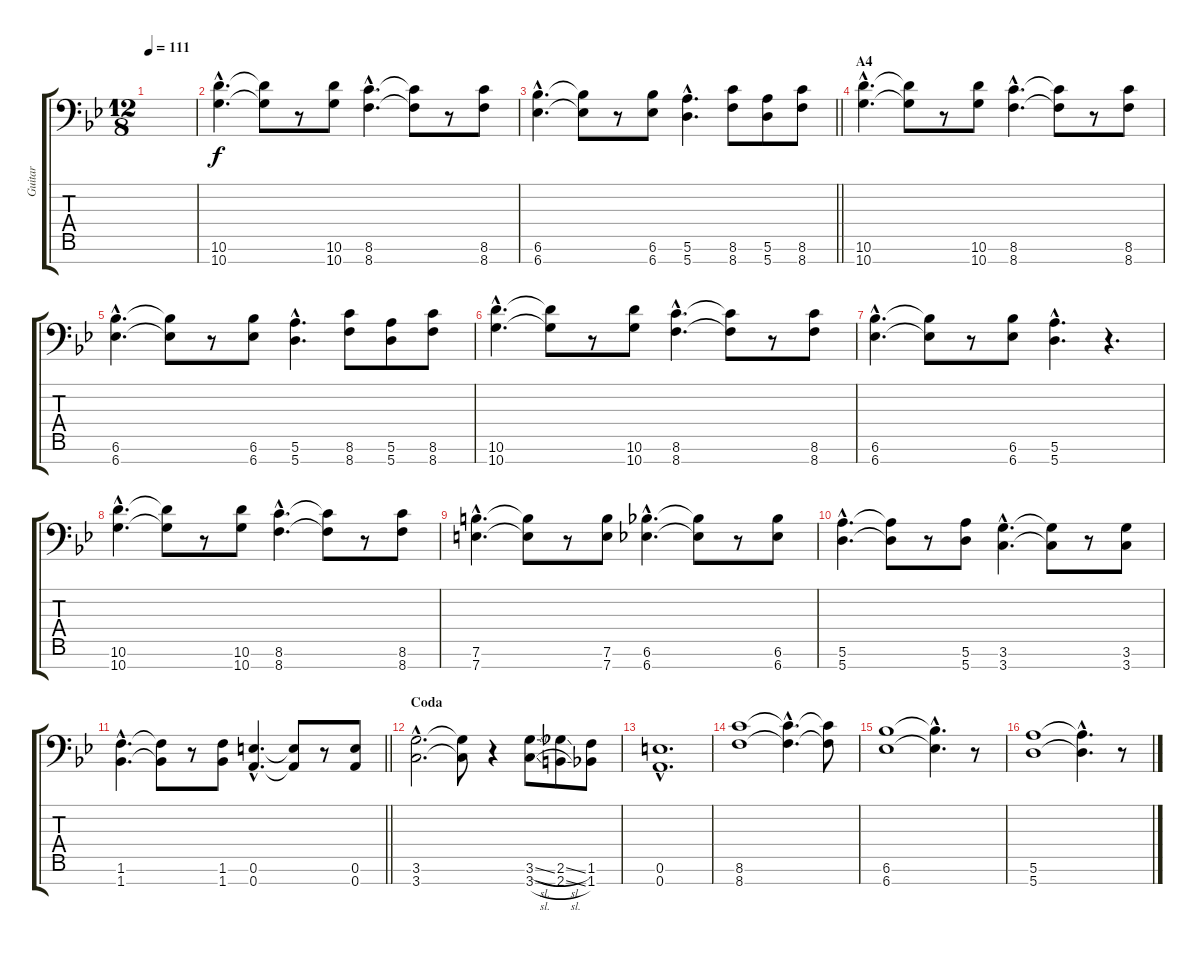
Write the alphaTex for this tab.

\track ("Guitar" "Guitar") {instrument distortionguitar}
\staff {score tabs}
\tuning (E4 B3 G3 D3 A2 E2 A1) {hide}
\ts (12 8)
\tempo 111
\clef f4
\ks gminor
|
(10.6{hac} 10.7{hac}).4{d} (10.6{t} 10.7{t}).8 r.8 (10.6 10.7).8 (8.6{hac} 8.7{hac}).4{d} (8.6{t} 8.7{t}).8 r.8 (8.6 8.7).8 |
\barLineRight lightlight
(6.6{hac} 6.7{hac}).4{d} (6.6{t} 6.7{t}).8 r.8 (6.6 6.7).8 (5.6{hac} 5.7{hac}).4{d} (8.6 8.7).8 (5.6 5.7).8 (8.6 8.7).8 |
\section ("" "A4")
(10.6{hac} 10.7{hac}).4{d} (10.6{t} 10.7{t}).8 r.8 (10.6 10.7).8 (8.6{hac} 8.7{hac}).4{d} (8.6{t} 8.7{t}).8 r.8 (8.6 8.7).8 |
(6.6{hac} 6.7{hac}).4{d} (6.6{t} 6.7{t}).8 r.8 (6.6 6.7).8 (5.6{hac} 5.7{hac}).4{d} (8.6 8.7).8 (5.6 5.7).8 (8.6 8.7).8 |
(10.6{hac} 10.7{hac}).4{d} (10.6{t} 10.7{t}).8 r.8 (10.6 10.7).8 (8.6{hac} 8.7{hac}).4{d} (8.6{t} 8.7{t}).8 r.8 (8.6 8.7).8 |
(6.6{hac} 6.7{hac}).4{d} (6.6{t} 6.7{t}).8 r.8 (6.6 6.7).8 (5.6{hac} 5.7{hac}).4{d} r.4{d} |
(10.6{hac} 10.7{hac}).4{d} (10.6{t} 10.7{t}).8 r.8 (10.6 10.7).8 (8.6{hac} 8.7{hac}).4{d} (8.6{t} 8.7{t}).8 r.8 (8.6 8.7).8 |
(7.6{hac} 7.7{hac}).4{d} (7.6{t} 7.7{t}).8 r.8 (7.6 7.7).8 (6.6{hac} 6.7{hac}).4{d} (6.6{t} 6.7{t}).8 r.8 (6.6 6.7).8 |
(5.6{hac} 5.7{hac}).4{d} (5.6{t} 5.7{t}).8 r.8 (5.6 5.7).8 (3.6{hac} 3.7{hac}).4{d} (3.6{t} 3.7{t}).8 r.8 (3.6 3.7).8 |
\barLineRight lightlight
(1.6{hac} 1.7{hac}).4{d} (1.6{t} 1.7{t}).8 r.8 (1.6 1.7).8 (0.6{hac} 0.7{hac}).4{d} (0.6{t} 0.7{t}).8 r.8 (0.6 0.7).8 |
\section ("" "Coda")
(3.6{hac} 3.7{hac}).2{d} (3.6{t} 3.7{t}).8 r.4 (3.6{sl} 3.7{sl}).8 (2.6{sl} 2.7{sl}).8 (1.6 1.7).8 |
(0.6{hac} 0.7{hac}).1{d} |
(8.6 8.7).1 (8.6{hac t} 8.7{hac t}).4{d} (8.6{t} 8.7{t}).8 |
(6.6 6.7).1 (6.6{hac t} 6.7{hac t}).4{d} r.8 |
(5.6 5.7).1 (5.6{hac t} 5.7{hac t}).4{d} r.8
